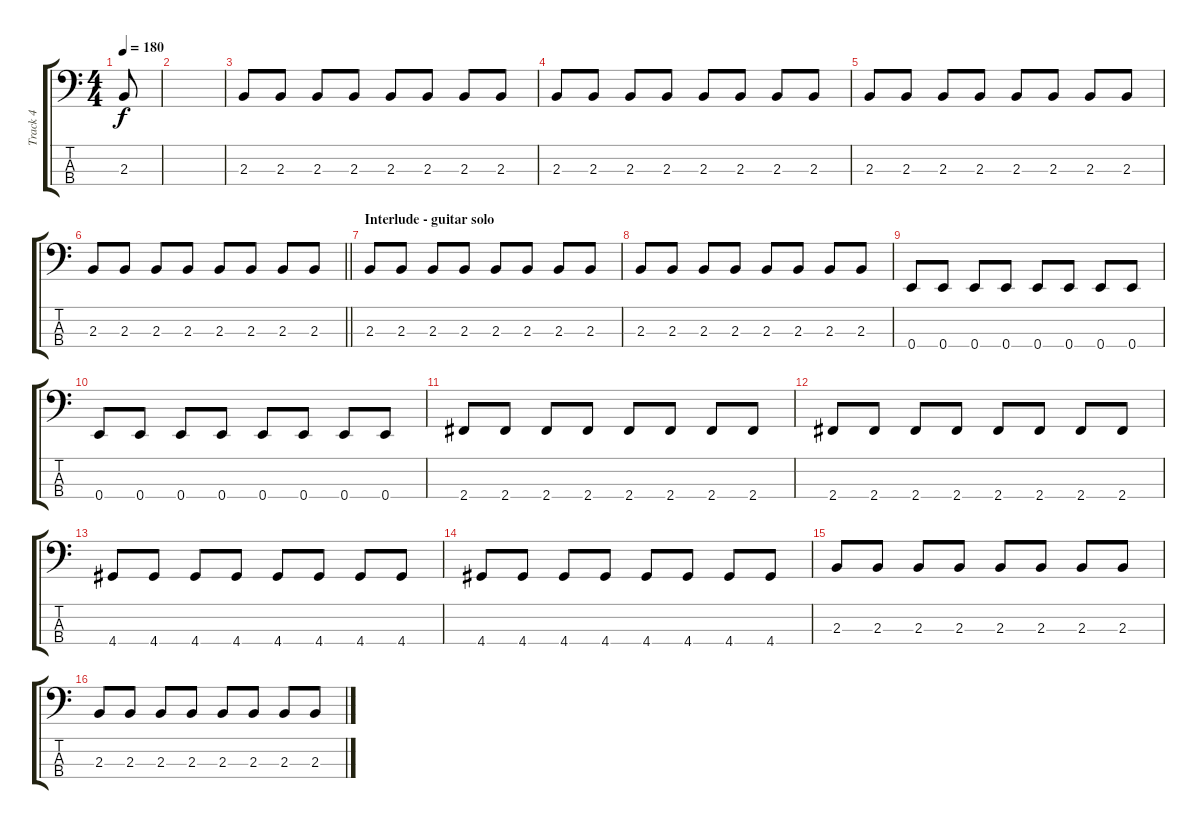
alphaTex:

\track ("Track 4" "Track 4") {instrument electricbassfinger}
\staff {score tabs}
\tuning (G2 D2 A1 E1) {hide}
\ts (4 4)
\tempo 180
\clef f4
\ks c
2.3.8{dy f} |
|
2.3.8 2.3.8 2.3.8 2.3.8 2.3.8 2.3.8 2.3.8 2.3.8 |
2.3.8 2.3.8 2.3.8 2.3.8 2.3.8 2.3.8 2.3.8 2.3.8 |
2.3.8 2.3.8 2.3.8 2.3.8 2.3.8 2.3.8 2.3.8 2.3.8 |
\barLineRight lightlight
2.3.8 2.3.8 2.3.8 2.3.8 2.3.8 2.3.8 2.3.8 2.3.8 |
\section ("" "Interlude - guitar solo")
2.3.8 2.3.8 2.3.8 2.3.8 2.3.8 2.3.8 2.3.8 2.3.8 |
2.3.8 2.3.8 2.3.8 2.3.8 2.3.8 2.3.8 2.3.8 2.3.8 |
0.4.8 0.4.8 0.4.8 0.4.8 0.4.8 0.4.8 0.4.8 0.4.8 |
0.4.8 0.4.8 0.4.8 0.4.8 0.4.8 0.4.8 0.4.8 0.4.8 |
2.4.8 2.4.8 2.4.8 2.4.8 2.4.8 2.4.8 2.4.8 2.4.8 |
2.4.8 2.4.8 2.4.8 2.4.8 2.4.8 2.4.8 2.4.8 2.4.8 |
4.4.8 4.4.8 4.4.8 4.4.8 4.4.8 4.4.8 4.4.8 4.4.8 |
4.4.8 4.4.8 4.4.8 4.4.8 4.4.8 4.4.8 4.4.8 4.4.8 |
2.3.8 2.3.8 2.3.8 2.3.8 2.3.8 2.3.8 2.3.8 2.3.8 |
2.3.8 2.3.8 2.3.8 2.3.8 2.3.8 2.3.8 2.3.8 2.3.8
